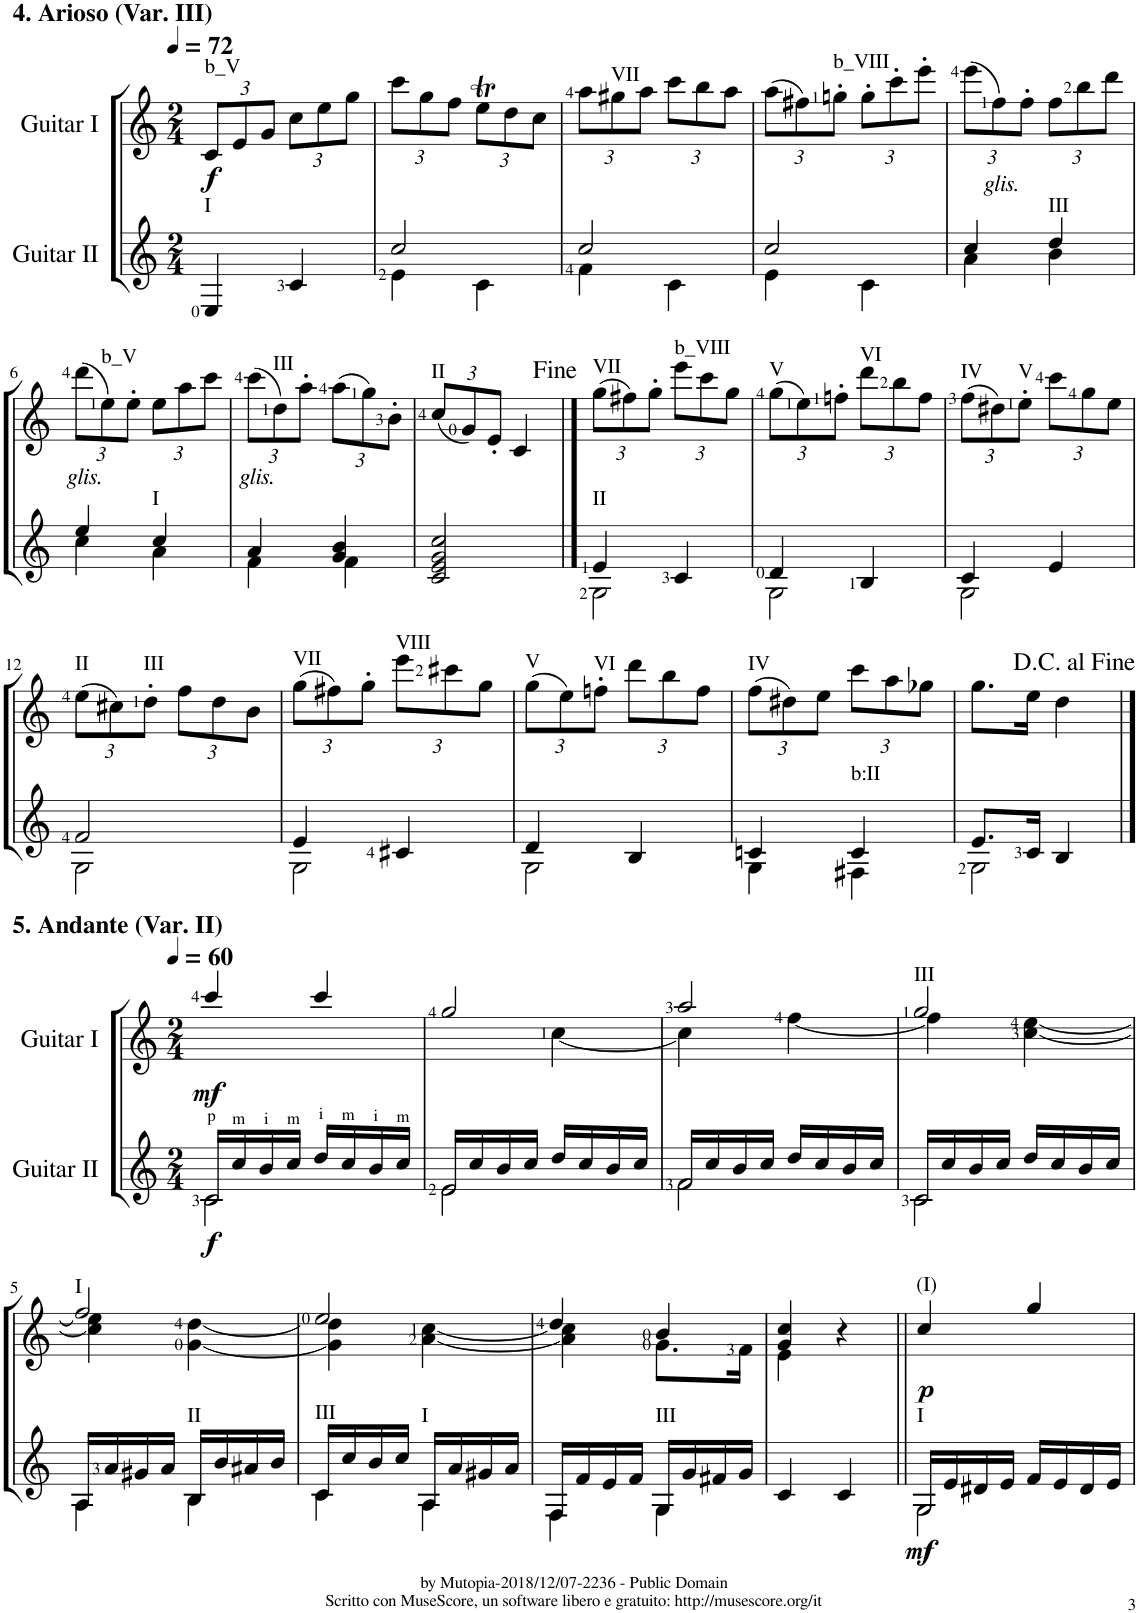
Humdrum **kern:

**kern	**dynam	**kern	**text	**dynam
*part2	*part2	*part1	*part1	*part1
*staff2	*staff2	*staff1	*staff1	*staff1
*I"Guitar II	*	*I"Guitar I	*	*
!!LO:PB:g=z
*clefG2	*	*clefG2	*	*
*Trd7c12	*	*Trd7c12	*	*
*k[]	*	*k[]	*	*
*M2/4	*	*M2/4	*	*
*MM72	*	*MM72	*	*
*	*	*Xbrackettup	*	*
=1	=1	=1	=1	=1
!	!	!LO:TX:a:B:t=4. Arioso (Var. III)	!	!
!	!	!LO:TX:a:t=b_V	!	!
!LO:TX:a:t=I	!	!	!	!
!	!	!	!	!LO:DY:b
4E/	.	12c/L	.	f
.	.	12e/	.	.
.	.	12g/J	.	.
4c/	.	12cc\L	.	.
.	.	12ee\	.	.
.	.	12gg\J	.	.
=2	=2	=2	=2	=2
*^	*	*	*	*
2cc/	4e\	.	12ccc\L	.	.
.	.	.	12gg\	.	.
.	.	.	12ff\J	.	.
.	4c\	.	12eet\L	.	.
.	.	.	12dd\	.	.
.	.	.	12cc\J	.	.
=3	=3	=3	=3	=3	=3
2cc/	4f\	.	12aa\L	.	.
!	!	!	!LO:TX:a:t=VII	!	!
.	.	.	12gg#X\	.	.
.	.	.	12aa\J	.	.
.	4c\	.	12ccc\L	.	.
.	.	.	12bb\	.	.
.	.	.	12aa\J	.	.
=4	=4	=4	=4	=4	=4
2cc/	4e\	.	(12aa\L	.	.
.	.	.	12ff#X\)	.	.
!	!	!	!LO:TX:a:t=b_VIII	!	!
.	.	.	12ggn'\J	.	.
.	4c\	.	12gg'\L	.	.
.	.	.	12ccc'\	.	.
.	.	.	12eee'\J	.	.
=5	=5	=5	=5	=5	=5
4cc/	4a\	.	(12eee\L	.	.
!	!	!	!	!LO:LY:b	!
.	.	.	12ff\)	glis.	.
.	.	.	12ff'\J	.	.
!LO:TX:a:t=III	!	!	!	!	!
4dd/	4b\	.	12ff\L	.	.
.	.	.	12bb\	.	.
.	.	.	12ddd\J	.	.
!!LO:LB:g=z
=6	=6	=6	=6	=6	=6
!	!	!	!	!LO:LY:b	!
4ee/	4cc\	.	(12ddd\L	glis.	.
!	!	!	!LO:TX:a:t=b_V	!	!
.	.	.	12ee\)	.	.
.	.	.	12ee'\J	.	.
!LO:TX:a:t=I	!	!	!	!	!
4cc/	4a\	.	12ee\L	.	.
.	.	.	12aa\	.	.
.	.	.	12ccc\J	.	.
=7	=7	=7	=7	=7	=7
!	!	!	!	!LO:LY:b	!
4a/	4f\	.	(12ccc\L	glis.	.
!	!	!	!LO:TX:a:t=III	!	!
.	.	.	12dd\)	.	.
.	.	.	12aa'\J	.	.
4g/ 4b/	4f\	.	(12aa\L	.	.
.	.	.	12gg\)	.	.
.	.	.	12b'\J	.	.
*v	*v	*	*	*	*
=8	=8	=8	=8	=8
!	!	!LO:TX:a:t=II	!	!
2c/ 2e/ 2g/ 2cc/	.	(12cc/L	.	.
.	.	12g/)	.	.
.	.	12e'/J	.	.
.	.	4c/	.	.
==9	==9	==9	==9	==9
*^	*	*	*	*
!	!	!	!LO:TX:a:t=VII	!	!
!LO:TX:a:t=II	!	!	!	!	!
4e/	2G\	.	(12gg\L	.	.
.	.	.	12ff#X\)	.	.
.	.	.	12gg'\J	.	.
!	!	!	!LO:TX:a:t=b_VIII	!	!
4c/	.	.	12eee\L	.	.
.	.	.	12ccc\	.	.
.	.	.	12gg\J	.	.
=10	=10	=10	=10	=10	=10
!	!	!	!LO:TX:a:t=V	!	!
4d/	2G\	.	(12gg\L	.	.
.	.	.	12ee\)	.	.
.	.	.	12ffn'\J	.	.
!	!	!	!LO:TX:a:t=VI	!	!
4B/	.	.	12ddd\L	.	.
.	.	.	12bb\	.	.
.	.	.	12ff\J	.	.
=11	=11	=11	=11	=11	=11
!	!	!	!LO:TX:a:t=IV	!	!
4c/	2G\	.	(12ff\L	.	.
.	.	.	12dd#X\)	.	.
!	!	!	!LO:TX:a:t=V	!	!
.	.	.	12ee'\J	.	.
4e/	.	.	12ccc\L	.	.
.	.	.	12gg\	.	.
.	.	.	12ee\J	.	.
!!LO:LB:g=z
=12	=12	=12	=12	=12	=12
!	!	!	!LO:TX:a:t=II	!	!
2f/	2G\	.	(12ee\L	.	.
.	.	.	12cc#X\)	.	.
!	!	!	!LO:TX:a:t=III	!	!
.	.	.	12dd'\J	.	.
.	.	.	12ff\L	.	.
.	.	.	12dd\	.	.
.	.	.	12b\J	.	.
=13	=13	=13	=13	=13	=13
!	!	!	!LO:TX:a:t=VII	!	!
4e/	2G\	.	(12gg\L	.	.
.	.	.	12ff#X\)	.	.
.	.	.	12gg'\J	.	.
!	!	!	!LO:TX:a:t=VIII	!	!
4c#X/	.	.	12eee\L	.	.
.	.	.	12ccc#X\	.	.
.	.	.	12gg\J	.	.
=14	=14	=14	=14	=14	=14
!	!	!	!LO:TX:a:t=V	!	!
4d/	2G\	.	(12gg\L	.	.
.	.	.	12ee\)	.	.
!	!	!	!LO:TX:a:t=VI	!	!
.	.	.	12ffn'\J	.	.
4B/	.	.	12ddd\L	.	.
.	.	.	12bb\	.	.
.	.	.	12ff\J	.	.
=15	=15	=15	=15	=15	=15
!	!	!	!LO:TX:a:t=IV	!	!
4cn/	4G\	.	(12ff\L	.	.
.	.	.	12dd#X\)	.	.
.	.	.	12ee\J	.	.
!LO:TX:a:t=b&colon;II	!	!	!	!	!
4c/	4F#X\	.	12ccc\L	.	.
.	.	.	12aa\	.	.
.	.	.	12gg-X\J	.	.
=16	=16	=16	=16	=16	=16
8.e/L	2G\	.	8.gg\L	.	.
16c/Jk	.	.	16ee\Jk	.	.
4B/	.	.	4dd\	.	.
!!LO:LB:g=z
==1	==1	==1	==1	==1	==1
*M2/4	*	*	*M2/4	*	*
*	*	*	*MM60	*	*
!	!	!	!LO:TX:a:B:t=5. Andante (Var. II)	!	!
!LO:N:head=open	!	!LO:DY:b	!	!	!LO:DY:b
16c/LL	2c\	f	4ccc/	.	mf
16cc/	.	.	.	.	.
16b/	.	.	.	.	.
16cc/JJ	.	.	.	.	.
16dd/LL	.	.	4ccc/	.	.
16cc/	.	.	.	.	.
16b/	.	.	.	.	.
16cc/JJ	.	.	.	.	.
=2	=2	=2	=2	=2	=2
!LO:N:head=open	!	!	!	!	!
*	*	*	*^	*	*
16e/LL	2e\	.	2gg/	4ryy	.	.
16cc/	.	.	.	.	.	.
16b/	.	.	.	.	.	.
16cc/JJ	.	.	.	.	.	.
16dd/LL	.	.	.	[4cc\	.	.
16cc/	.	.	.	.	.	.
16b/	.	.	.	.	.	.
16cc/JJ	.	.	.	.	.	.
=3	=3	=3	=3	=3	=3	=3
!LO:N:head=open	!	!	!	!	!	!
16f/LL	2f\	.	2aa/	4cc\]	.	.
16cc/	.	.	.	.	.	.
16b/	.	.	.	.	.	.
16cc/JJ	.	.	.	.	.	.
16dd/LL	.	.	.	[4ff\	.	.
16cc/	.	.	.	.	.	.
16b/	.	.	.	.	.	.
16cc/JJ	.	.	.	.	.	.
=4	=4	=4	=4	=4	=4	=4
!	!	!	!LO:TX:a:t=III	!	!	!
!LO:N:head=open	!	!	!	!	!	!
16c/LL	2c\	.	2gg/	4ff\]	.	.
16cc/	.	.	.	.	.	.
16b/	.	.	.	.	.	.
16cc/JJ	.	.	.	.	.	.
16dd/LL	.	.	.	[4cc\ [4ee\	.	.
16cc/	.	.	.	.	.	.
16b/	.	.	.	.	.	.
16cc/JJ	.	.	.	.	.	.
!!LO:LB:g=z	!!
=5	=5	=5	=5	=5	=5	=5
!	!	!	!LO:TX:a:t=I	!	!	!
16A/LL	4A\	.	2ff/	4cc\] 4ee\]	.	.
16a/	.	.	.	.	.	.
16g#X/	.	.	.	.	.	.
16a/JJ	.	.	.	.	.	.
!LO:TX:a:t=II	!	!	!	!	!	!
16B/LL	4B\	.	.	[4g\ [4dd\	.	.
16b/	.	.	.	.	.	.
16a#X/	.	.	.	.	.	.
16b/JJ	.	.	.	.	.	.
=6	=6	=6	=6	=6	=6	=6
!LO:TX:a:t=III	!	!	!	!	!	!
16c/LL	4c\	.	2ee/	4g\] 4dd\]	.	.
16cc/	.	.	.	.	.	.
16b/	.	.	.	.	.	.
16cc/JJ	.	.	.	.	.	.
!LO:TX:a:t=I	!	!	!	!	!	!
16A/LL	4A\	.	.	[4a\ [4cc\	.	.
16a/	.	.	.	.	.	.
16g#X/	.	.	.	.	.	.
16a/JJ	.	.	.	.	.	.
=7	=7	=7	=7	=7	=7	=7
16F/LL	4F\	.	4dd/	4a\] 4cc\]	.	.
16f/	.	.	.	.	.	.
16e/	.	.	.	.	.	.
16f/JJ	.	.	.	.	.	.
!LO:TX:a:t=III	!	!	!	!	!	!
!LO:N:head=solid	!	!	!	!	!	!
16G/LL	4G\	.	4b/	8.g\L	.	.
16g/	.	.	.	.	.	.
16f#X/	.	.	.	.	.	.
16g/JJ	.	.	.	16f\Jk	.	.
*v	*v	*	*	*	*	*
=8	=8	=8	=8	=8	=8
4c/	.	4g/ 4cc/	4e\	.	.
4c/	.	4r	4ryy	.	.
=9||	=9||	=9||	=9||	=9||	=9||
!	!	!LO:TX:a:t=(I)	!	!	!
!LO:TX:a:t=I	!	!	!	!	!
!LO:N:head=open	!LO:DY:b	!	!	!	!LO:DY:b
*^	*	*v	*v	*	*
16G/LL	2G\	mf	4cc/	.	p
16e/	.	.	.	.	.
16d#X/	.	.	.	.	.
16e/JJ	.	.	.	.	.
16f/LL	.	.	4gg/	.	.
16e/	.	.	.	.	.
16d#/	.	.	.	.	.
16e/JJ	.	.	.	.	.
*v	*v	*	*	*	*
=	=	=	=	=
*-	*-	*-	*-	*-
